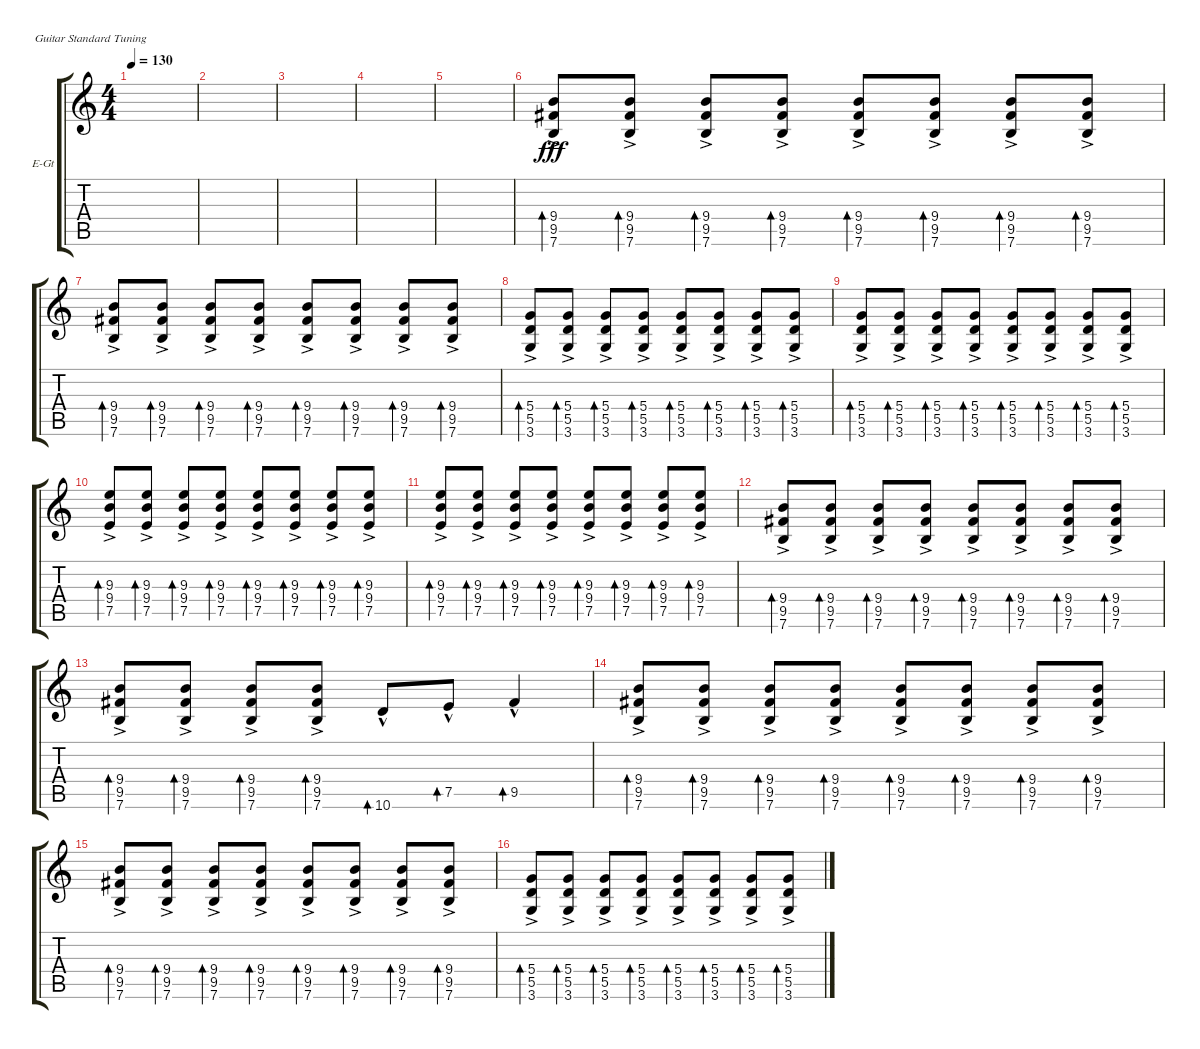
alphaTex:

\defaultSystemsLayout 4
\bracketExtendMode groupsimilarinstruments
\firstSystemTrackNameOrientation horizontal
\otherSystemsTrackNameOrientation horizontal
\track ("Cook" "E-Gt") {instrument electricguitarclean}
\staff {score tabs}
\tuning (E4 B3 G3 D3 A2 E2)
\ts (4 4)
\tempo 130
\clef g2
\ks c
|
|
|
|
|
(7.6{ac} 9.4{ac} 9.5{ac}).8{bd 30 dy fff} (7.6{ac} 9.5{ac} 9.4{ac}).8{bd 30} (7.6{ac} 9.4{ac} 9.5{ac}).8{bd 30} (7.6{ac} 9.5{ac} 9.4{ac}).8{bd 30} (7.6{ac} 9.4{ac} 9.5{ac}).8{bd 30} (7.6{ac} 9.5{ac} 9.4{ac}).8{bd 30} (7.6{ac} 9.4{ac} 9.5{ac}).8{bd 30} (7.6{ac} 9.5{ac} 9.4{ac}).8{bd 30} |
(7.6{ac} 9.4{ac} 9.5{ac}).8{bd 30} (7.6{ac} 9.5{ac} 9.4{ac}).8{bd 30} (7.6{ac} 9.4{ac} 9.5{ac}).8{bd 30} (7.6{ac} 9.5{ac} 9.4{ac}).8{bd 30} (7.6{ac} 9.4{ac} 9.5{ac}).8{bd 30} (7.6{ac} 9.5{ac} 9.4{ac}).8{bd 30} (7.6{ac} 9.4{ac} 9.5{ac}).8{bd 30} (7.6{ac} 9.5{ac} 9.4{ac}).8{bd 30} |
(3.6{ac} 5.4{ac} 5.5{ac}).8{bd 30} (3.6{ac} 5.5{ac} 5.4{ac}).8{bd 30} (3.6{ac} 5.4{ac} 5.5{ac}).8{bd 30} (3.6{ac} 5.5{ac} 5.4{ac}).8{bd 30} (3.6{ac} 5.4{ac} 5.5{ac}).8{bd 30} (3.6{ac} 5.5{ac} 5.4{ac}).8{bd 30} (3.6{ac} 5.4{ac} 5.5{ac}).8{bd 30} (3.6{ac} 5.5{ac} 5.4{ac}).8{bd 30} |
(3.6{ac} 5.4{ac} 5.5{ac}).8{bd 30} (3.6{ac} 5.5{ac} 5.4{ac}).8{bd 30} (3.6{ac} 5.4{ac} 5.5{ac}).8{bd 30} (3.6{ac} 5.5{ac} 5.4{ac}).8{bd 30} (3.6{ac} 5.4{ac} 5.5{ac}).8{bd 30} (3.6{ac} 5.5{ac} 5.4{ac}).8{bd 30} (3.6{ac} 5.4{ac} 5.5{ac}).8{bd 30} (3.6{ac} 5.5{ac} 5.4{ac}).8{bd 30} |
(7.5{ac} 9.4{ac} 9.3{ac}).8{bd 30} (7.5{ac} 9.4{ac} 9.3{ac}).8{bd 30} (7.5{ac} 9.4{ac} 9.3{ac}).8{bd 30} (7.5{ac} 9.4{ac} 9.3{ac}).8{bd 30} (7.5{ac} 9.4{ac} 9.3{ac}).8{bd 30} (7.5{ac} 9.4{ac} 9.3{ac}).8{bd 30} (7.5{ac} 9.4{ac} 9.3{ac}).8{bd 30} (7.5{ac} 9.4{ac} 9.3{ac}).8{bd 30} |
(7.5{ac} 9.4{ac} 9.3{ac}).8{bd 30} (7.5{ac} 9.4{ac} 9.3{ac}).8{bd 30} (7.5{ac} 9.4{ac} 9.3{ac}).8{bd 30} (7.5{ac} 9.4{ac} 9.3{ac}).8{bd 30} (7.5{ac} 9.4{ac} 9.3{ac}).8{bd 30} (7.5{ac} 9.4{ac} 9.3{ac}).8{bd 30} (7.5{ac} 9.4{ac} 9.3{ac}).8{bd 30} (7.5{ac} 9.4{ac} 9.3{ac}).8{bd 30} |
(7.6{ac} 9.4{ac} 9.5{ac}).8{bd 30} (7.6{ac} 9.5{ac} 9.4{ac}).8{bd 30} (7.6{ac} 9.4{ac} 9.5{ac}).8{bd 30} (7.6{ac} 9.5{ac} 9.4{ac}).8{bd 30} (7.6{ac} 9.4{ac} 9.5{ac}).8{bd 30} (7.6{ac} 9.5{ac} 9.4{ac}).8{bd 30} (7.6{ac} 9.4{ac} 9.5{ac}).8{bd 30} (7.6{ac} 9.5{ac} 9.4{ac}).8{bd 30} |
(7.6{ac} 9.4{ac} 9.5{ac}).8{bd 30} (7.6{ac} 9.5{ac} 9.4{ac}).8{bd 30} (7.6{ac} 9.4{ac} 9.5{ac}).8{bd 30} (7.6{ac} 9.5{ac} 9.4{ac}).8{bd 30} 10.6{hac}.8{bd 35} 7.5{hac}.8{bd 35} 9.5{hac}.4{bd 35} |
(7.6{ac} 9.4{ac} 9.5{ac}).8{bd 30} (7.6{ac} 9.5{ac} 9.4{ac}).8{bd 30} (7.6{ac} 9.4{ac} 9.5{ac}).8{bd 30} (7.6{ac} 9.5{ac} 9.4{ac}).8{bd 30} (7.6{ac} 9.4{ac} 9.5{ac}).8{bd 30} (7.6{ac} 9.5{ac} 9.4{ac}).8{bd 30} (7.6{ac} 9.4{ac} 9.5{ac}).8{bd 30} (7.6{ac} 9.5{ac} 9.4{ac}).8{bd 30} |
(7.6{ac} 9.4{ac} 9.5{ac}).8{bd 30} (7.6{ac} 9.5{ac} 9.4{ac}).8{bd 30} (7.6{ac} 9.4{ac} 9.5{ac}).8{bd 30} (7.6{ac} 9.5{ac} 9.4{ac}).8{bd 30} (7.6{ac} 9.4{ac} 9.5{ac}).8{bd 30} (7.6{ac} 9.5{ac} 9.4{ac}).8{bd 30} (7.6{ac} 9.4{ac} 9.5{ac}).8{bd 30} (7.6{ac} 9.5{ac} 9.4{ac}).8{bd 30} |
(3.6{ac} 5.4{ac} 5.5{ac}).8{bd 30} (3.6{ac} 5.5{ac} 5.4{ac}).8{bd 30} (3.6{ac} 5.4{ac} 5.5{ac}).8{bd 30} (3.6{ac} 5.5{ac} 5.4{ac}).8{bd 30} (3.6{ac} 5.4{ac} 5.5{ac}).8{bd 30} (3.6{ac} 5.5{ac} 5.4{ac}).8{bd 30} (3.6{ac} 5.4{ac} 5.5{ac}).8{bd 30} (3.6{ac} 5.5{ac} 5.4{ac}).8{bd 30}
